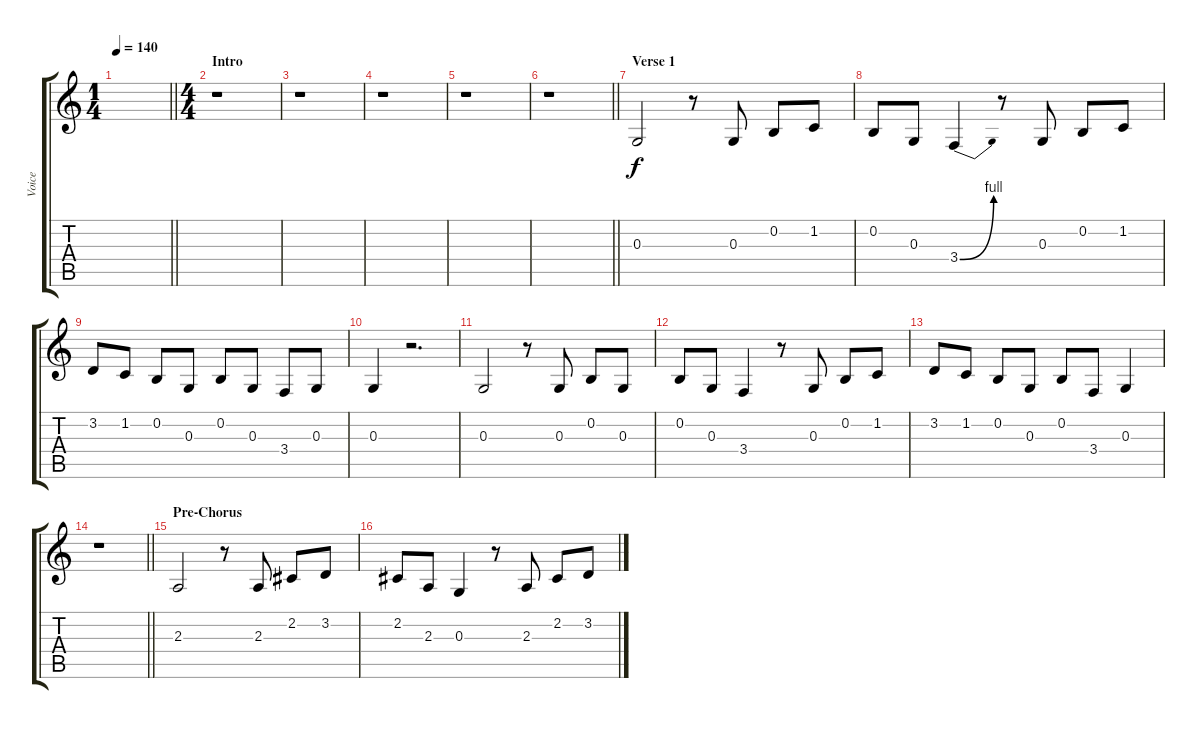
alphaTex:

\track ("Voice" "Voice") {instrument englishhorn}
\staff {score tabs}
\tuning (E4 B3 G3 D3 A2 E2) {hide}
\ts (1 4)
\tempo 140
\clef g2
\barLineRight lightlight
\ks c
|
\ts (4 4)
\section ("" "Intro")
r.1 |
r.1 |
r.1 |
r.1 |
\barLineRight lightlight
r.1 |
\section ("" "Verse 1")
0.3.2 r.8 0.3.8 0.2.8 1.2.8 |
0.2.8 0.3.8 3.4{be (bend 0 0 60 4)}.4 r.8 0.3.8 0.2.8 1.2.8 |
3.2.8 1.2.8 0.2.8 0.3.8 0.2.8 0.3.8 3.4.8 0.3.8 |
0.3.4 r.2{d} |
0.3.2 r.8 0.3.8 0.2.8 0.3.8 |
0.2.8 0.3.8 3.4.4 r.8 0.3.8 0.2.8 1.2.8 |
3.2.8 1.2.8 0.2.8 0.3.8 0.2.8 3.4.8 0.3.4 |
\barLineRight lightlight
r.1 |
\section ("" "Pre-Chorus")
2.3.2 r.8 2.3.8 2.2.8 3.2.8 |
2.2.8 2.3.8 0.3.4 r.8 2.3.8 2.2.8 3.2.8
